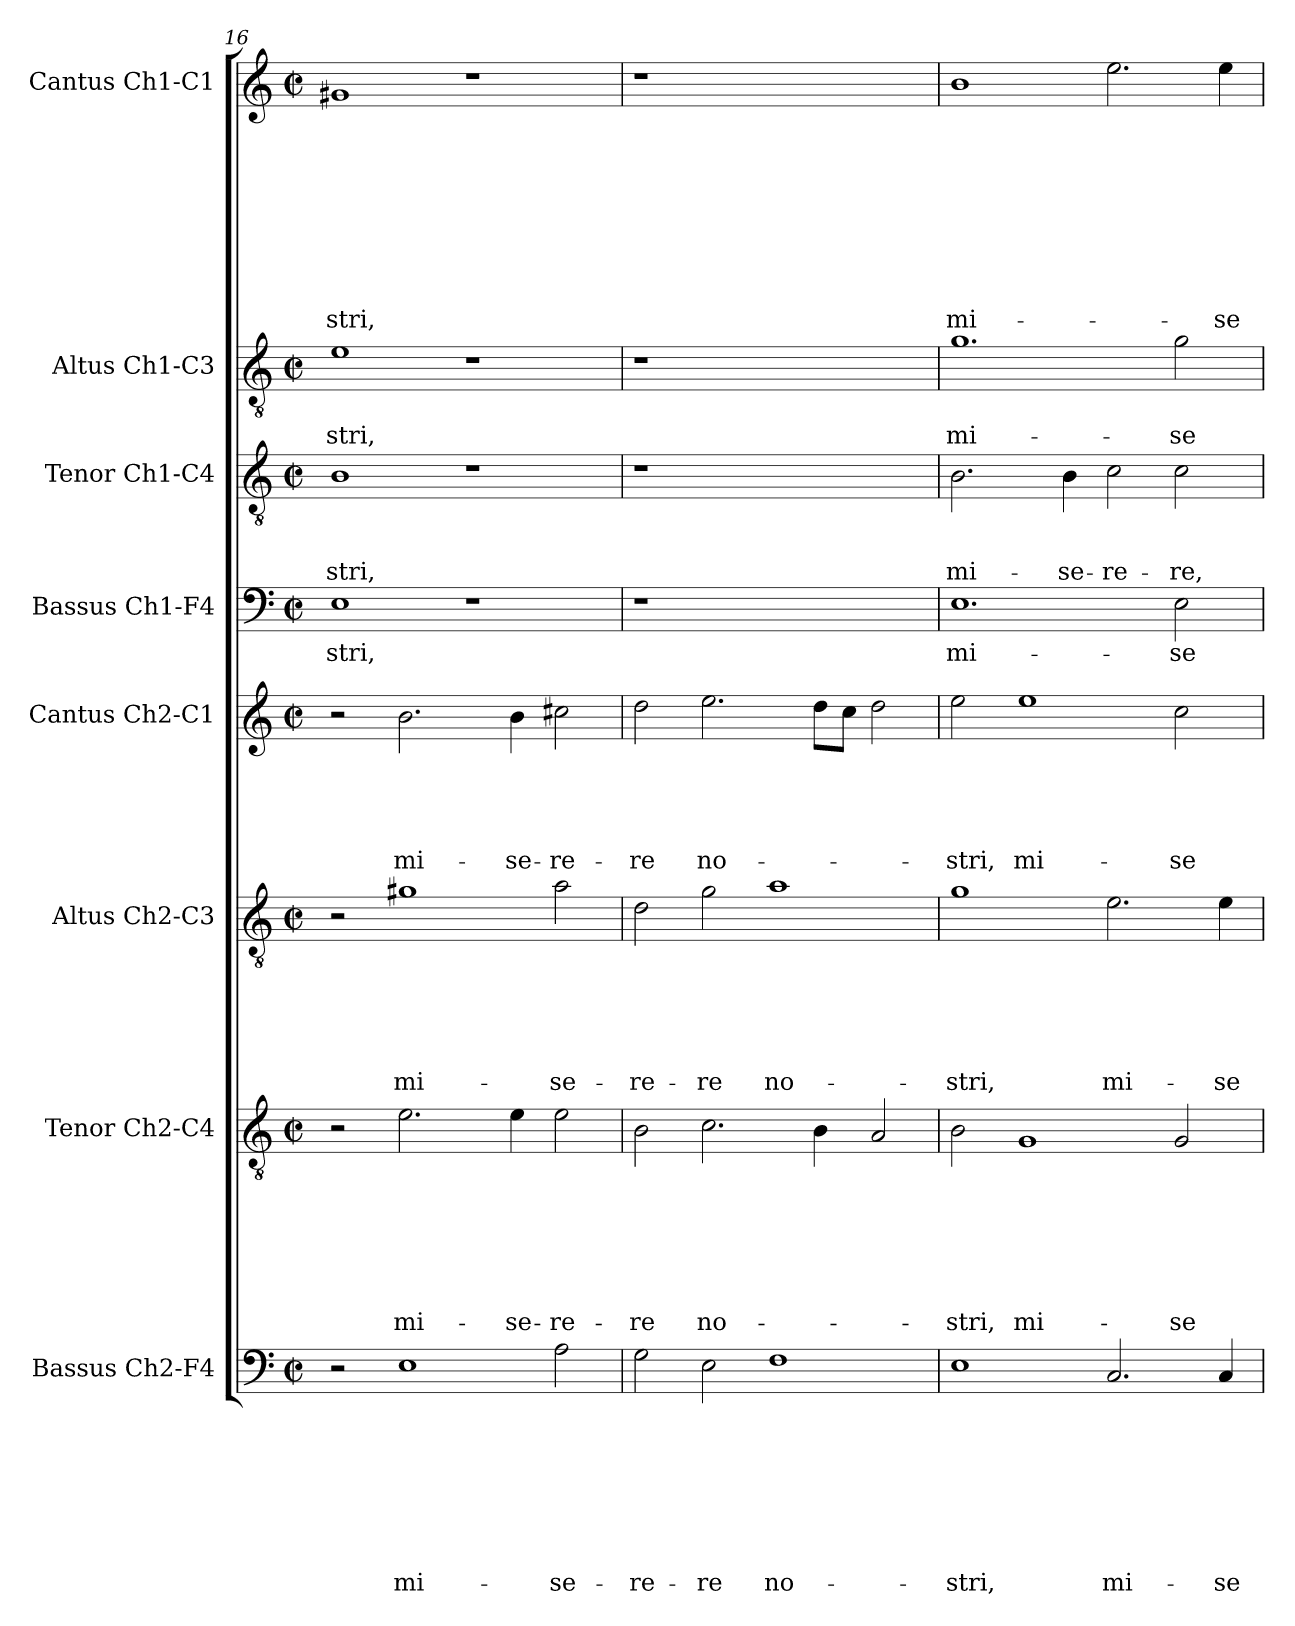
**kern	**text	**text	**text	**text	**text	**text	**text	**text	**kern	**text	**text	**text	**text	**text	**text	**text	**kern	**text	**text	**text	**text	**text	**text	**kern	**text	**text	**text	**text	**text	**kern	**text	**kern	**text	**text	**text	**kern	**text	**text	**kern	**text	**text	**text	**text	**text	**text	**text	**text	**text
*part8	*part8	*part8	*part8	*part8	*part8	*part8	*part8	*part8	*part7	*part7	*part7	*part7	*part7	*part7	*part7	*part7	*part6	*part6	*part6	*part6	*part6	*part6	*part6	*part5	*part5	*part5	*part5	*part5	*part5	*part4	*part4	*part3	*part3	*part3	*part3	*part2	*part2	*part2	*part1	*part1	*part1	*part1	*part1	*part1	*part1	*part1	*part1	*part1
*staff8	*staff8	*staff8	*staff8	*staff8	*staff8	*staff8	*staff8	*staff8	*staff7	*staff7	*staff7	*staff7	*staff7	*staff7	*staff7	*staff7	*staff6	*staff6	*staff6	*staff6	*staff6	*staff6	*staff6	*staff5	*staff5	*staff5	*staff5	*staff5	*staff5	*staff4	*staff4	*staff3	*staff3	*staff3	*staff3	*staff2	*staff2	*staff2	*staff1	*staff1	*staff1	*staff1	*staff1	*staff1	*staff1	*staff1	*staff1	*staff1
*I"Bassus Ch2-F4	*	*	*	*	*	*	*	*	*I"Tenor Ch2-C4	*	*	*	*	*	*	*	*I"Altus Ch2-C3	*	*	*	*	*	*	*I"Cantus Ch2-C1	*	*	*	*	*	*I"Bassus Ch1-F4	*	*I"Tenor Ch1-C4	*	*	*	*I"Altus Ch1-C3	*	*	*I"Cantus Ch1-C1	*	*	*	*	*	*	*	*	*
*I'B2	*	*	*	*	*	*	*	*	*I'T2	*	*	*	*	*	*	*	*I'A2	*	*	*	*	*	*	*I'C2	*	*	*	*	*	*I'B	*	*I'T	*	*	*	*I'A	*	*	*I'C	*	*	*	*	*	*	*	*	*
!!LO:LB:g=z
*clefF4	*	*	*	*	*	*	*	*	*clefGv2	*	*	*	*	*	*	*	*clefGv2	*	*	*	*	*	*	*clefG2	*	*	*	*	*	*clefF4	*	*clefGv2	*	*	*	*clefGv2	*	*	*clefG2	*	*	*	*	*	*	*	*	*
*k[]	*	*	*	*	*	*	*	*	*k[]	*	*	*	*	*	*	*	*k[]	*	*	*	*	*	*	*k[]	*	*	*	*	*	*k[]	*	*k[]	*	*	*	*k[]	*	*	*k[]	*	*	*	*	*	*	*	*	*
*C:	*	*	*	*	*	*	*	*	*C:	*	*	*	*	*	*	*	*C:	*	*	*	*	*	*	*C:	*	*	*	*	*	*C:	*	*C:	*	*	*	*C:	*	*	*C:	*	*	*	*	*	*	*	*	*
*M2/2	*	*	*	*	*	*	*	*	*M2/2	*	*	*	*	*	*	*	*M2/2	*	*	*	*	*	*	*M2/2	*	*	*	*	*	*M2/2	*	*M2/2	*	*	*	*M2/2	*	*	*M2/2	*	*	*	*	*	*	*	*	*
*met(c|)	*	*	*	*	*	*	*	*	*met(c|)	*	*	*	*	*	*	*	*met(c|)	*	*	*	*	*	*	*met(c|)	*	*	*	*	*	*met(c|)	*	*met(c|)	*	*	*	*met(c|)	*	*	*met(c|)	*	*	*	*	*	*	*	*	*
=16	=16	=16	=16	=16	=16	=16	=16	=16	=16	=16	=16	=16	=16	=16	=16	=16	=16	=16	=16	=16	=16	=16	=16	=16	=16	=16	=16	=16	=16	=16	=16	=16	=16	=16	=16	=16	=16	=16	=16	=16	=16	=16	=16	=16	=16	=16	=16	=16
!	!	!	!	!	!	!	!	!	!	!	!	!	!	!	!	!	!	!	!	!	!	!	!	!	!	!	!	!	!	!	!LO:LY:b	!	!	!	!LO:LY:b	!	!	!LO:LY:b	!	!	!	!	!	!	!	!	!	!LO:LY:b
2r	.	.	.	.	.	.	.	.	2r	.	.	.	.	.	.	.	2r	.	.	.	.	.	.	2r	.	.	.	.	.	1E	-stri,	1B	.	.	-stri,	1e	.	-stri,	1g#X	.	.	.	.	.	.	.	.	-stri,
!	!	!	!	!	!	!	!	!LO:LY:b	!	!	!	!	!	!	!	!LO:LY:b	!	!	!	!	!	!	!LO:LY:b	!	!	!	!	!	!LO:LY:b	!	!	!	!	!	!	!	!	!	!	!	!	!	!	!	!	!	!	!
1E	.	.	.	.	.	.	.	mi-	2.e\	.	.	.	.	.	.	mi-	1g#X	.	.	.	.	.	mi-	2.b\	.	.	.	.	mi-	.	.	.	.	.	.	.	.	.	.	.	.	.	.	.	.	.	.	.
.	.	.	.	.	.	.	.	.	.	.	.	.	.	.	.	.	.	.	.	.	.	.	.	.	.	.	.	.	.	1r	.	1r	.	.	.	1r	.	.	1r	.	.	.	.	.	.	.	.	.
!	!	!	!	!	!	!	!	!	!	!	!	!	!	!	!	!LO:LY:b	!	!	!	!	!	!	!	!	!	!	!	!	!LO:LY:b	!	!	!	!	!	!	!	!	!	!	!	!	!	!	!	!	!	!	!
.	.	.	.	.	.	.	.	.	4e\	.	.	.	.	.	.	-se-	.	.	.	.	.	.	.	4b\	.	.	.	.	-se-	.	.	.	.	.	.	.	.	.	.	.	.	.	.	.	.	.	.	.
!	!	!	!	!	!	!	!	!LO:LY:b	!	!	!	!	!	!	!	!LO:LY:b	!	!	!	!	!	!	!LO:LY:b	!	!	!	!	!	!LO:LY:b	!	!	!	!	!	!	!	!	!	!	!	!	!	!	!	!	!	!	!
2A\	.	.	.	.	.	.	.	-se-	2e\	.	.	.	.	.	.	-re-	2a\	.	.	.	.	.	-se-	2cc#X\	.	.	.	.	-re-	.	.	.	.	.	.	.	.	.	.	.	.	.	.	.	.	.	.	.
=17	=17	=17	=17	=17	=17	=17	=17	=17	=17	=17	=17	=17	=17	=17	=17	=17	=17	=17	=17	=17	=17	=17	=17	=17	=17	=17	=17	=17	=17	=17	=17	=17	=17	=17	=17	=17	=17	=17	=17	=17	=17	=17	=17	=17	=17	=17	=17	=17
!	!	!	!	!	!	!	!	!LO:LY:b	!	!	!	!	!	!	!	!LO:LY:b	!	!	!	!	!	!	!LO:LY:b	!	!	!	!	!	!LO:LY:b	!	!	!	!	!	!	!	!	!	!	!	!	!	!	!	!	!	!	!
2G\	.	.	.	.	.	.	.	-re-	2B\	.	.	.	.	.	.	-re	2d\	.	.	.	.	.	-re-	2dd\	.	.	.	.	-re	1r	.	1r	.	.	.	1r	.	.	1r	.	.	.	.	.	.	.	.	.
!	!	!	!	!	!	!	!	!LO:LY:b	!	!	!	!	!	!	!	!LO:LY:b	!	!	!	!	!	!	!LO:LY:b	!	!	!	!	!	!LO:LY:b	!	!	!	!	!	!	!	!	!	!	!	!	!	!	!	!	!	!	!
2E\	.	.	.	.	.	.	.	-re	2.c\	.	.	.	.	.	.	no-	2g\	.	.	.	.	.	-re	2.ee\	.	.	.	.	no-	.	.	.	.	.	.	.	.	.	.	.	.	.	.	.	.	.	.	.
!	!	!	!	!	!	!	!	!LO:LY:b	!	!	!	!	!	!	!	!	!	!	!	!	!	!	!LO:LY:b	!	!	!	!	!	!	!	!	!	!	!	!	!	!	!	!	!	!	!	!	!	!	!	!	!
1F	.	.	.	.	.	.	.	no-	.	.	.	.	.	.	.	.	1a	.	.	.	.	.	no-	.	.	.	.	.	.	1ryy	.	1ryy	.	.	.	1ryy	.	.	1ryy	.	.	.	.	.	.	.	.	.
.	.	.	.	.	.	.	.	.	4B\	.	.	.	.	.	.	.	.	.	.	.	.	.	.	8dd\L	.	.	.	.	.	.	.	.	.	.	.	.	.	.	.	.	.	.	.	.	.	.	.	.
.	.	.	.	.	.	.	.	.	.	.	.	.	.	.	.	.	.	.	.	.	.	.	.	8cc\J	.	.	.	.	.	.	.	.	.	.	.	.	.	.	.	.	.	.	.	.	.	.	.	.
.	.	.	.	.	.	.	.	.	2A/	.	.	.	.	.	.	.	.	.	.	.	.	.	.	2dd\	.	.	.	.	.	.	.	.	.	.	.	.	.	.	.	.	.	.	.	.	.	.	.	.
=18	=18	=18	=18	=18	=18	=18	=18	=18	=18	=18	=18	=18	=18	=18	=18	=18	=18	=18	=18	=18	=18	=18	=18	=18	=18	=18	=18	=18	=18	=18	=18	=18	=18	=18	=18	=18	=18	=18	=18	=18	=18	=18	=18	=18	=18	=18	=18	=18
!	!	!	!	!	!	!	!	!LO:LY:b	!	!	!	!	!	!	!	!LO:LY:b	!	!	!	!	!	!	!LO:LY:b	!	!	!	!	!	!LO:LY:b	!	!LO:LY:b	!	!	!	!LO:LY:b	!	!	!LO:LY:b	!	!	!	!	!	!	!	!	!	!LO:LY:b
1E	.	.	.	.	.	.	.	-stri,	2B\	.	.	.	.	.	.	-stri,	1g	.	.	.	.	.	-stri,	2ee\	.	.	.	.	-stri,	1.E	mi-	2.B\	.	.	mi-	1.g	.	mi-	1b	.	.	.	.	.	.	.	.	mi-
!	!	!	!	!	!	!	!	!	!	!	!	!	!	!	!	!LO:LY:b	!	!	!	!	!	!	!	!	!	!	!	!	!LO:LY:b	!	!	!	!	!	!	!	!	!	!	!	!	!	!	!	!	!	!	!
.	.	.	.	.	.	.	.	.	1G	.	.	.	.	.	.	mi-	.	.	.	.	.	.	.	1ee	.	.	.	.	mi-	.	.	.	.	.	.	.	.	.	.	.	.	.	.	.	.	.	.	.
!	!	!	!	!	!	!	!	!	!	!	!	!	!	!	!	!	!	!	!	!	!	!	!	!	!	!	!	!	!	!	!	!	!	!	!LO:LY:b	!	!	!	!	!	!	!	!	!	!	!	!	!
.	.	.	.	.	.	.	.	.	.	.	.	.	.	.	.	.	.	.	.	.	.	.	.	.	.	.	.	.	.	.	.	4B\	.	.	-se-	.	.	.	.	.	.	.	.	.	.	.	.	.
!	!	!	!	!	!	!	!	!LO:LY:b	!	!	!	!	!	!	!	!	!	!	!	!	!	!	!LO:LY:b	!	!	!	!	!	!	!	!	!	!	!	!LO:LY:b	!	!	!	!	!	!	!	!	!	!	!	!	!
2.C/	.	.	.	.	.	.	.	mi-	.	.	.	.	.	.	.	.	2.e\	.	.	.	.	.	mi-	.	.	.	.	.	.	.	.	2c\	.	.	-re-	.	.	.	2.ee\	.	.	.	.	.	.	.	.	.
!	!	!	!	!	!	!	!	!	!	!	!	!	!	!	!	!LO:LY:b	!	!	!	!	!	!	!	!	!	!	!	!	!LO:LY:b	!	!LO:LY:b	!	!	!	!LO:LY:b	!	!	!LO:LY:b	!	!	!	!	!	!	!	!	!	!
.	.	.	.	.	.	.	.	.	2G/	.	.	.	.	.	.	-se-	.	.	.	.	.	.	.	2cc\	.	.	.	.	-se-	2E\	-se-	2c\	.	.	-re,	2g\	.	-se-	.	.	.	.	.	.	.	.	.	.
!	!	!	!	!	!	!	!	!LO:LY:b	!	!	!	!	!	!	!	!	!	!	!	!	!	!	!LO:LY:b	!	!	!	!	!	!	!	!	!	!	!	!	!	!	!	!	!	!	!	!	!	!	!	!	!LO:LY:b
4C/	.	.	.	.	.	.	.	-se-	.	.	.	.	.	.	.	.	4e\	.	.	.	.	.	-se-	.	.	.	.	.	.	.	.	.	.	.	.	.	.	.	4ee\	.	.	.	.	.	.	.	.	-se-
=	=	=	=	=	=	=	=	=	=	=	=	=	=	=	=	=	=	=	=	=	=	=	=	=	=	=	=	=	=	=	=	=	=	=	=	=	=	=	=	=	=	=	=	=	=	=	=	=
*-	*-	*-	*-	*-	*-	*-	*-	*-	*-	*-	*-	*-	*-	*-	*-	*-	*-	*-	*-	*-	*-	*-	*-	*-	*-	*-	*-	*-	*-	*-	*-	*-	*-	*-	*-	*-	*-	*-	*-	*-	*-	*-	*-	*-	*-	*-	*-	*-
